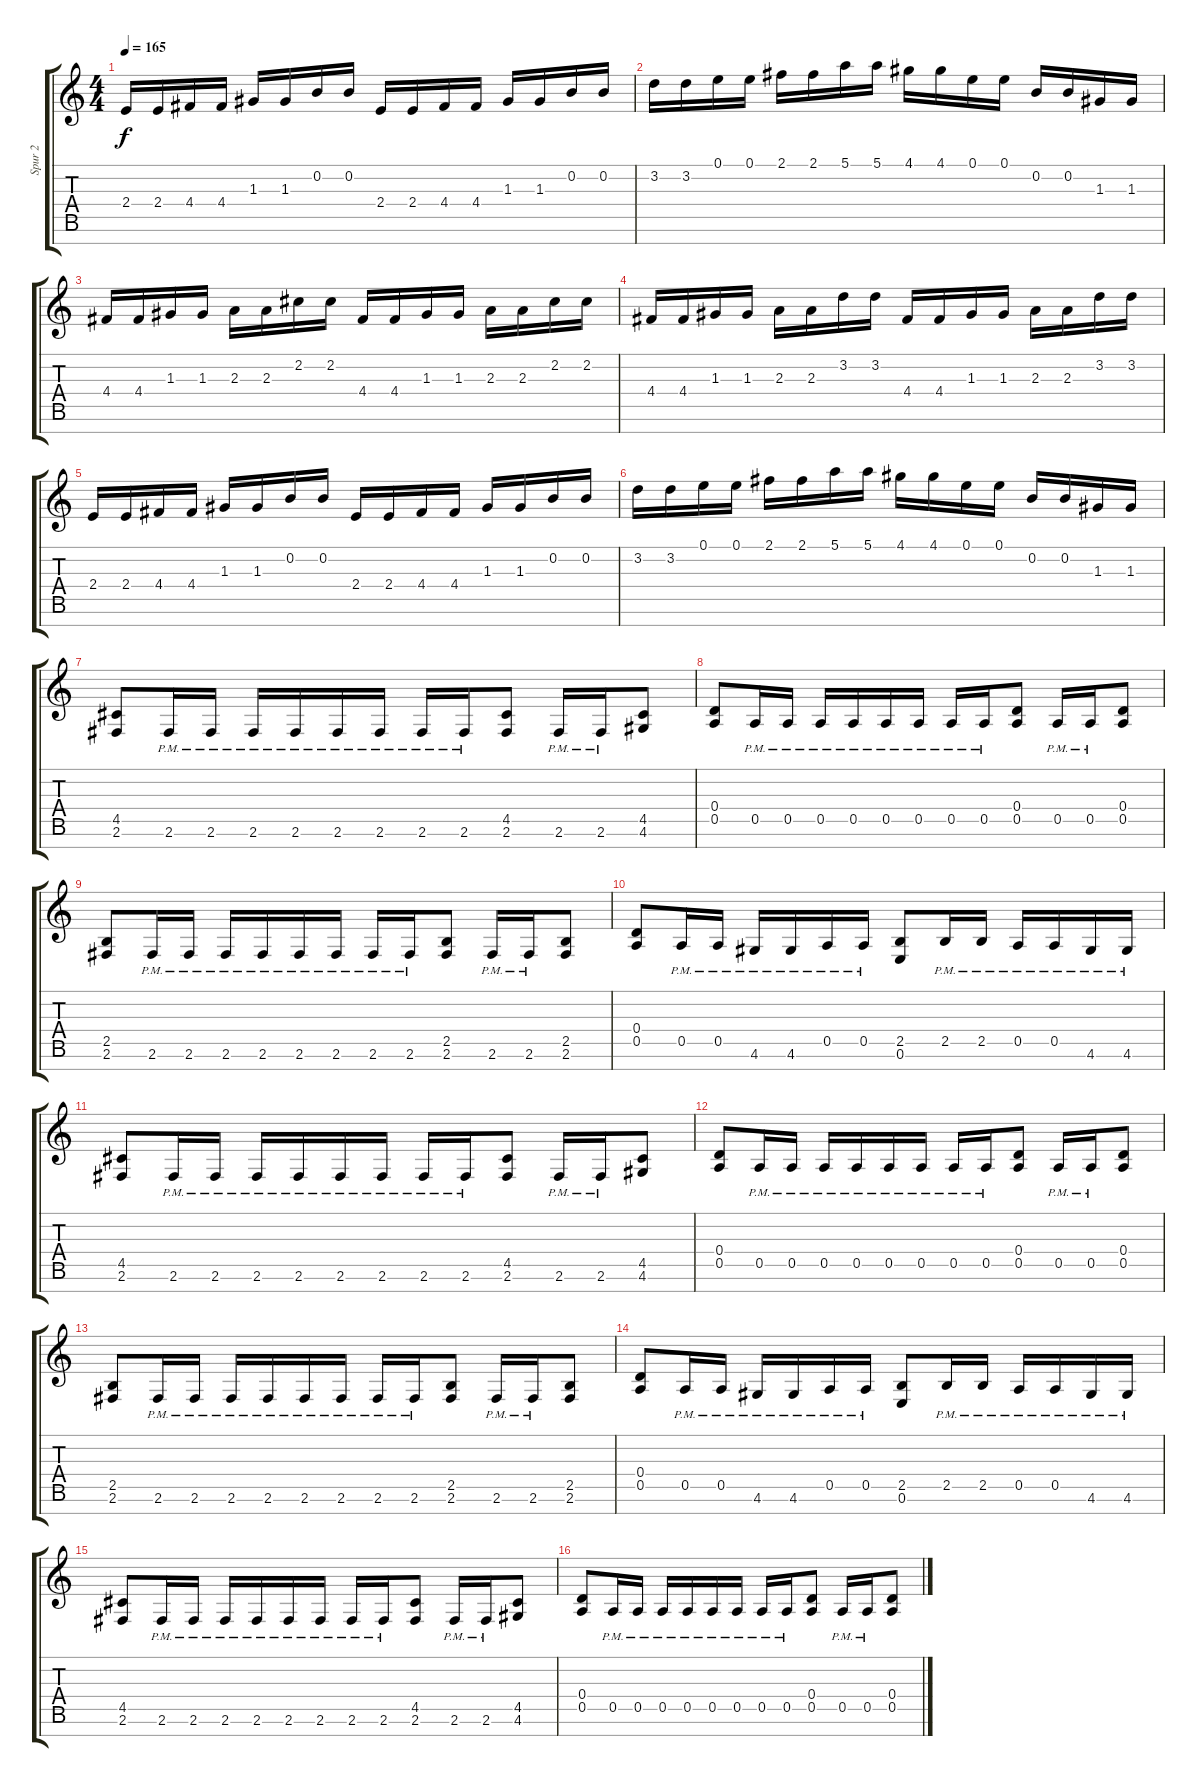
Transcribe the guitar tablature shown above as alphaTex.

\track ("Spur 2" "Spur 2") {instrument overdrivenguitar}
\staff {score tabs}
\tuning (E4 B3 G3 D3 A2 E2 B1) {hide}
\ts (4 4)
\tempo 165
\clef g2
\ks c
2.4.16{dy f} 2.4.16 4.4.16 4.4.16 1.3.16 1.3.16 0.2.16 0.2.16 2.4.16 2.4.16 4.4.16 4.4.16 1.3.16 1.3.16 0.2.16 0.2.16 |
3.2.16 3.2.16 0.1.16 0.1.16 2.1.16 2.1.16 5.1.16 5.1.16 4.1.16 4.1.16 0.1.16 0.1.16 0.2.16 0.2.16 1.3.16 1.3.16 |
4.4.16 4.4.16 1.3.16 1.3.16 2.3.16 2.3.16 2.2.16 2.2.16 4.4.16 4.4.16 1.3.16 1.3.16 2.3.16 2.3.16 2.2.16 2.2.16 |
4.4.16 4.4.16 1.3.16 1.3.16 2.3.16 2.3.16 3.2.16 3.2.16 4.4.16 4.4.16 1.3.16 1.3.16 2.3.16 2.3.16 3.2.16 3.2.16 |
2.4.16 2.4.16 4.4.16 4.4.16 1.3.16 1.3.16 0.2.16 0.2.16 2.4.16 2.4.16 4.4.16 4.4.16 1.3.16 1.3.16 0.2.16 0.2.16 |
3.2.16 3.2.16 0.1.16 0.1.16 2.1.16 2.1.16 5.1.16 5.1.16 4.1.16 4.1.16 0.1.16 0.1.16 0.2.16 0.2.16 1.3.16 1.3.16 |
(4.5 2.6).8 2.6{pm}.16 2.6{pm}.16 2.6{pm}.16 2.6{pm}.16 2.6{pm}.16 2.6{pm}.16 2.6{pm}.16 2.6{pm}.16 (4.5 2.6).8 2.6{pm}.16 2.6{pm}.16 (4.5 4.6).8 |
(0.4 0.5).8 0.5{pm}.16 0.5{pm}.16 0.5{pm}.16 0.5{pm}.16 0.5{pm}.16 0.5{pm}.16 0.5{pm}.16 0.5{pm}.16 (0.4 0.5).8 0.5{pm}.16 0.5{pm}.16 (0.4 0.5).8 |
(2.5 2.6).8 2.6{pm}.16 2.6{pm}.16 2.6{pm}.16 2.6{pm}.16 2.6{pm}.16 2.6{pm}.16 2.6{pm}.16 2.6{pm}.16 (2.5 2.6).8 2.6{pm}.16 2.6{pm}.16 (2.5 2.6).8 |
(0.4 0.5).8 0.5{pm}.16 0.5{pm}.16 4.6{pm}.16 4.6{pm}.16 0.5{pm}.16 0.5{pm}.16 (2.5 0.6).8 2.5{pm}.16 2.5{pm}.16 0.5{pm}.16 0.5{pm}.16 4.6{pm}.16 4.6{pm}.16 |
(4.5 2.6).8 2.6{pm}.16 2.6{pm}.16 2.6{pm}.16 2.6{pm}.16 2.6{pm}.16 2.6{pm}.16 2.6{pm}.16 2.6{pm}.16 (4.5 2.6).8 2.6{pm}.16 2.6{pm}.16 (4.5 4.6).8 |
(0.4 0.5).8 0.5{pm}.16 0.5{pm}.16 0.5{pm}.16 0.5{pm}.16 0.5{pm}.16 0.5{pm}.16 0.5{pm}.16 0.5{pm}.16 (0.4 0.5).8 0.5{pm}.16 0.5{pm}.16 (0.4 0.5).8 |
(2.5 2.6).8 2.6{pm}.16 2.6{pm}.16 2.6{pm}.16 2.6{pm}.16 2.6{pm}.16 2.6{pm}.16 2.6{pm}.16 2.6{pm}.16 (2.5 2.6).8 2.6{pm}.16 2.6{pm}.16 (2.5 2.6).8 |
(0.4 0.5).8 0.5{pm}.16 0.5{pm}.16 4.6{pm}.16 4.6{pm}.16 0.5{pm}.16 0.5{pm}.16 (2.5 0.6).8 2.5{pm}.16 2.5{pm}.16 0.5{pm}.16 0.5{pm}.16 4.6{pm}.16 4.6{pm}.16 |
(4.5 2.6).8 2.6{pm}.16 2.6{pm}.16 2.6{pm}.16 2.6{pm}.16 2.6{pm}.16 2.6{pm}.16 2.6{pm}.16 2.6{pm}.16 (4.5 2.6).8 2.6{pm}.16 2.6{pm}.16 (4.5 4.6).8 |
(0.4 0.5).8 0.5{pm}.16 0.5{pm}.16 0.5{pm}.16 0.5{pm}.16 0.5{pm}.16 0.5{pm}.16 0.5{pm}.16 0.5{pm}.16 (0.4 0.5).8 0.5{pm}.16 0.5{pm}.16 (0.4 0.5).8
